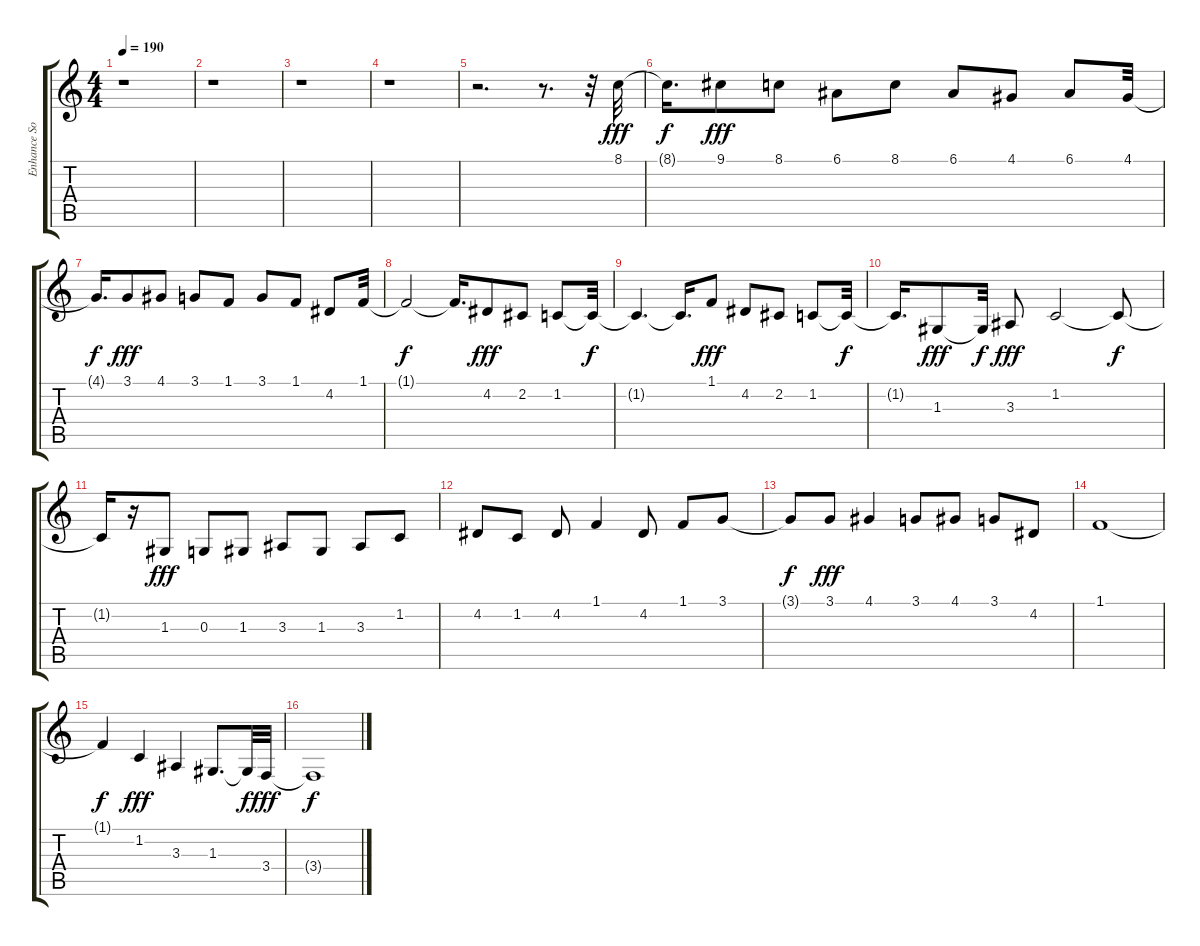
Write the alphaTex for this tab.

\track ("Enhance Solos via Harp" "Enhance So") {instrument orchestralharp}
\staff {score tabs}
\tuning (E4 B3 G3 D3 A2 E2) {hide}
\ts (4 4)
\tempo 190
\clef g2
\ks c
r.1{dy f} |
r.1 |
r.1 |
r.1 |
r.2{d} r.8{d} r.32 8.1.32{dy fff} |
8.1{t}.16{d dy f} 9.1.8{dy fff} 8.1.8 6.1.8 8.1.8 6.1.8 4.1.8 6.1.8 4.1.32 |
4.1{t}.16{d dy f} 3.1.8{dy fff} 4.1.8 3.1.8 1.1.8 3.1.8 1.1.8 4.2.8 1.1.32 |
1.1{t}.2{dy f} 1.1{t}.16{d} 4.2.8{dy fff} 2.2.8 1.2.8 1.2{t}.32{dy f} |
1.2{t}.4{d} 1.2{t}.16{d} 1.1.8{dy fff} 4.2.8 2.2.8 1.2.8 1.2{t}.32{dy f} |
1.2{t}.16{d} 1.3.8{dy fff} 1.3{t}.32{dy f} 3.3.8{dy fff} 1.2.2 1.2{t}.8{dy f} |
1.2{t}.16 r.16 1.3.8{dy fff} 0.3.8 1.3.8 3.3.8 1.3.8 3.3.8 1.2.8 |
4.2.8 1.2.8 4.2.8 1.1.4 4.2.8 1.1.8 3.1.8 |
3.1{t}.8{dy f} 3.1.8{dy fff} 4.1.4 3.1.8 4.1.8 3.1.8 4.2.8 |
1.1.1 |
1.1{t}.4{dy f} 1.2.4{dy fff} 3.3.4 1.3.8{d} 1.3{t}.32{dy f} 3.4.32{dy fff} |
3.4{t}.1{dy f}
